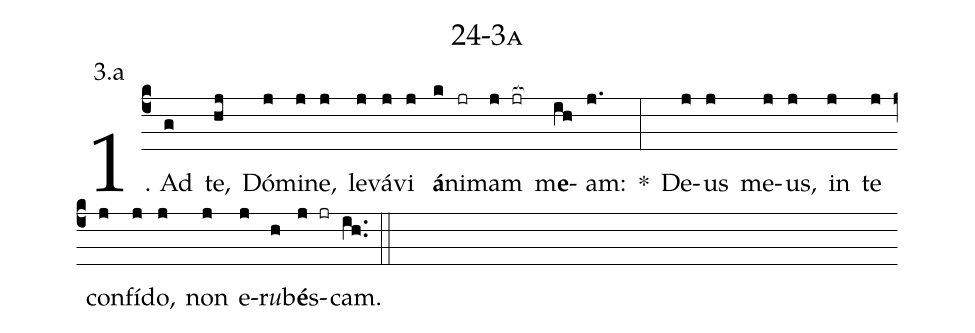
name: 24-3a;
annotation: 3.a;
%%
(c4)1. Ad(g) te,(hj) Dó(j)mi(j)ne,(j) le(j)vá(j)vi(j) <b>á</b>(k)ni(jr)mam(j jr[ocb:1{]) m<b>e</b>(ih[ocb:0}])am:(j.) *(:) De(j)us(j) me(j)us,(j) in(j) te(j) con(j)fí(j)do,(j) non(j) e(j)r<i>u</i>(h)b<b>é</b>s(j jr)cam.(ih..) (::)
